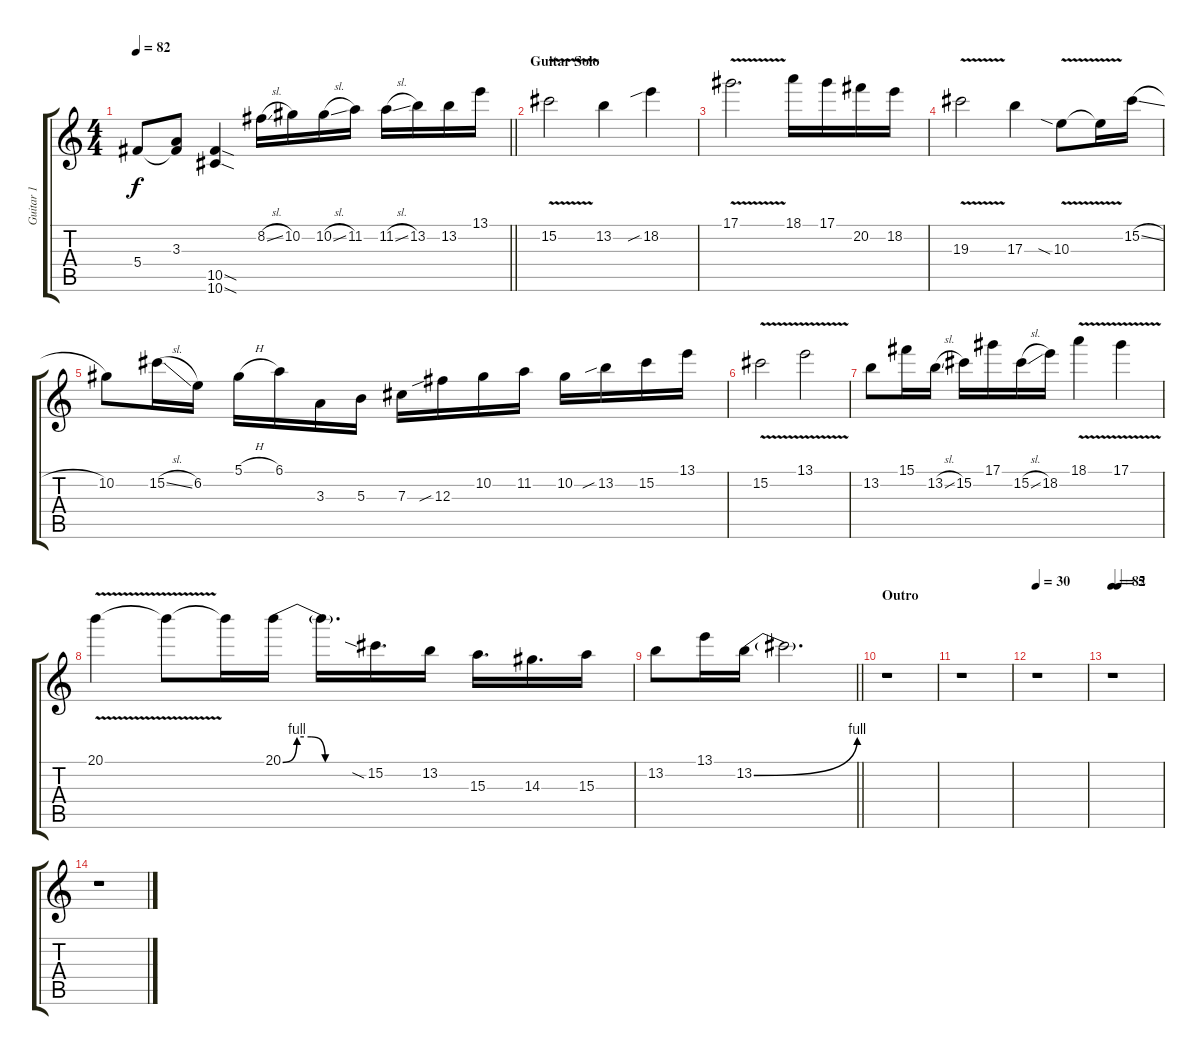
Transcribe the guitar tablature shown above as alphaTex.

\track ("Guitar 1" "Guitar 1") {instrument overdrivenguitar}
\staff {score tabs}
\tuning (Eb4 Bb3 Gb3 Db3 Ab2 Eb2) {hide}
\ts (4 4)
\tempo 82
\clef g2
\barLineRight lightlight
\ks c
5.4.8{dy f} (3.3 5.4{t}).8 (10.5{sod} 10.6{sod}).4 8.2{sl}.16 10.2.16 10.2{sl}.16 11.2.16 11.2{sl}.16 13.2.16 13.2.16 13.1.16 |
\section ("" "Guitar Solo")
15.2{v}.2 13.2.4 18.2{sib}.4 |
17.1{v}.2{d} 18.1.16 17.1.16 20.2.16 18.2.16 |
19.3{v}.2 17.3.4 10.3{v sia}.8 10.3{t}.16 15.2{sl}.16 |
10.2.8 15.2{sl}.16 6.2.16 5.1{h}.16 6.1.16 3.3.16 5.3.16 7.3.16 12.3{sib}.16 10.2.16 11.2.16 10.2.16 13.2{sib}.16 15.2.16 13.1.16 |
15.2{v}.2 13.1{v}.2 |
13.2.8 15.1.16 13.2{sl}.16 15.2.16 17.1.16 15.2{sl}.16 18.2.16 18.1{v}.4 17.1{v}.4 |
20.1{v}.4 20.1{t}.8 20.1{t}.16 20.1{be (custom 0 0 10 4 20 4 30 0 60 0)}.16 20.1{t}.16{d} 15.2{sia}.16{d} 13.2.16 15.3.16{d} 14.3.16{d} 15.3.16 |
\barLineRight lightlight
13.2.8 13.1.16 13.2{be (bend 0 0 60 4)}.16 13.2{t}.2{d} |
\section ("" "Outro")
r.1 |
r.1 |
\tempo 30
r.1 |
\tempo 82
\tempo (5 0.125)
r.1 |
r.1
